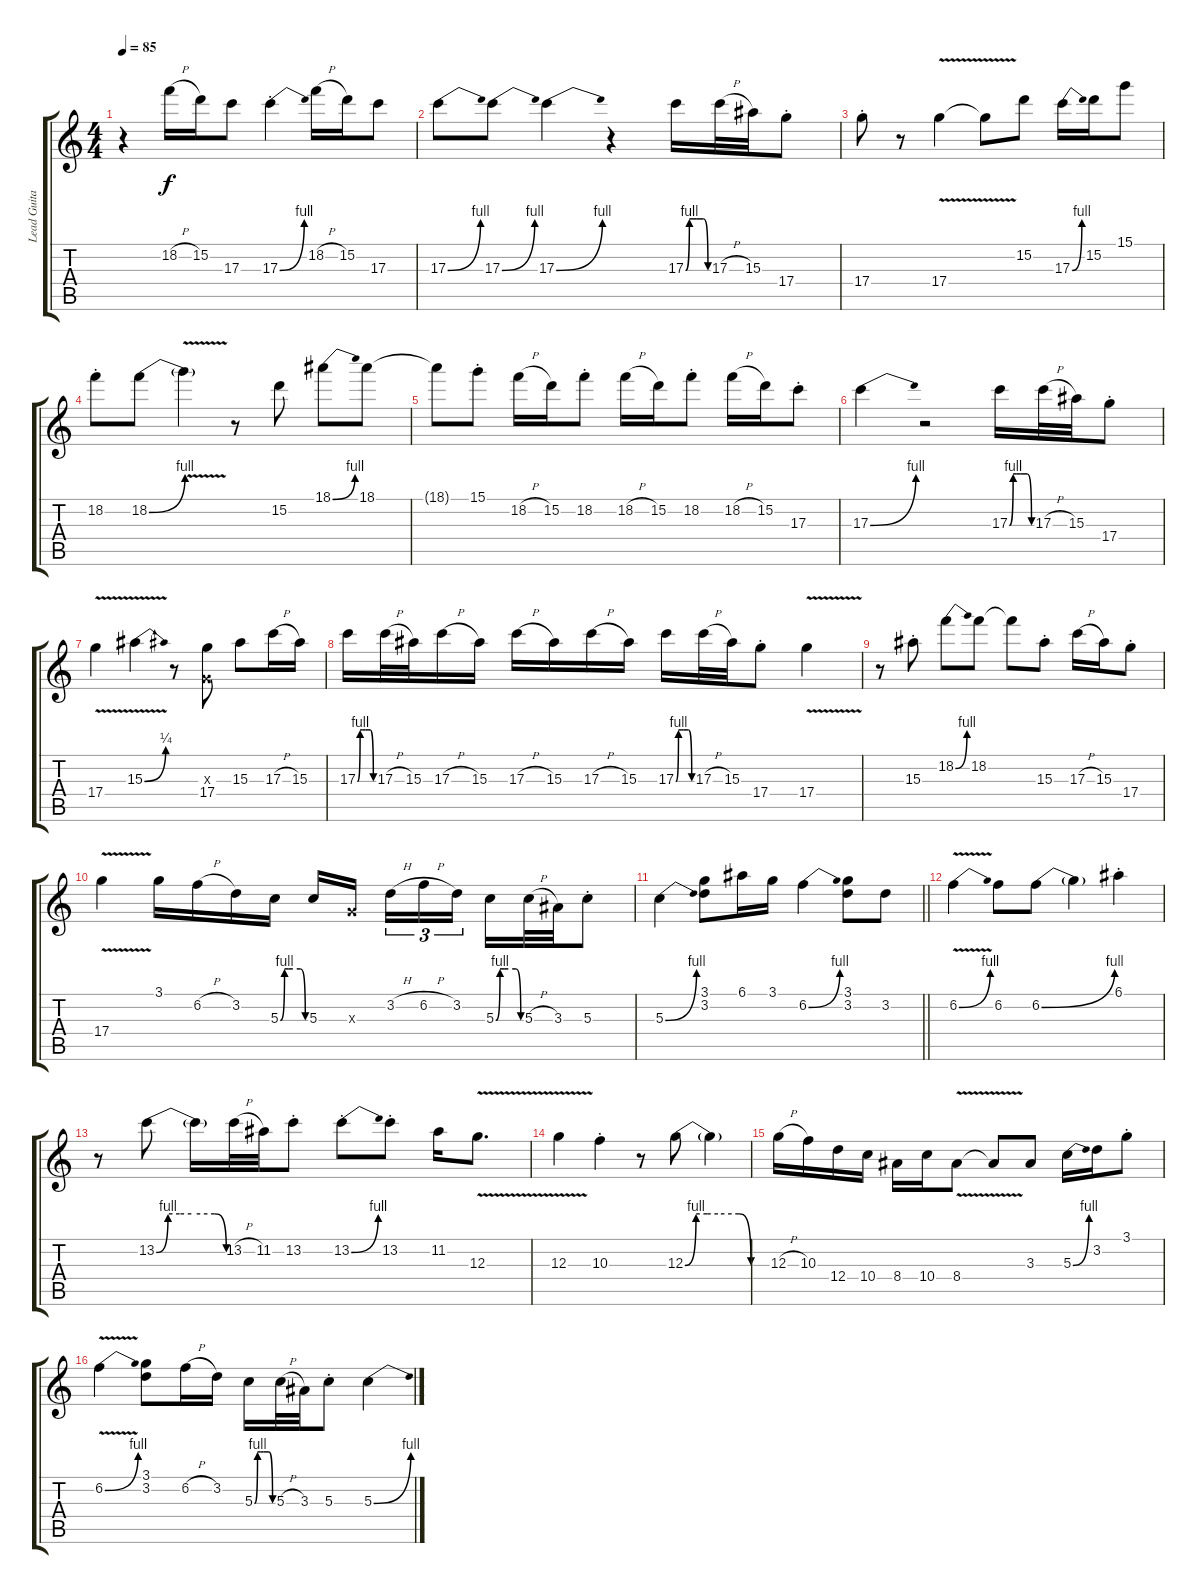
\track ("Lead Guitar" "Lead Guita") {instrument distortionguitar}
\staff {score tabs}
\tuning (E4 B3 G3 D3 A2 E2) {hide}
\ts (4 4)
\tempo 85
\clef g2
\ks c
r.4{dy f} 18.2{h}.16 15.2.16 17.3.8 17.3{be (bend 0 0 60 4) st}.4 18.2{h}.16 15.2.16 17.3.8 |
17.3{be (bend 0 0 60 4)}.8 17.3{be (bend 0 0 60 4)}.8 17.3{be (bend 0 0 60 4)}.4 r.4 17.3{be (custom 0 0 10 4 20 4 30 4 48 4 60 0)}.16 17.3{h}.32 15.3.32 17.4{st}.8 |
17.4{st}.8 r.8 17.4{v}.4 17.4{t}.8 15.2.8 17.3{be (bend 0 0 60 4)}.16 15.2.16 15.1.8 |
18.2{st}.8 18.2{be (bend 0 0 60 4)}.8 18.2{v t}.4 r.8 15.2.8 18.1{be (bend 0 0 60 4)}.8 18.1.8 |
18.1{t}.8 15.1{st}.8 18.2{h}.16 15.2.16 18.2{st}.8 18.2{h}.16 15.2.16 18.2{st}.8 18.2{h}.16 15.2.16 17.3{st}.8 |
17.3{be (bend 0 0 60 4)}.4 r.2 17.3{be (custom 0 0 10 4 20 4 30 4 48 4 60 0)}.16 17.3{h}.32 15.3.32 17.4{st}.8 |
17.4{v}.4 15.3{be (bend 0 0 60 1) v}.4 r.8 (0.3{x} 17.4).8 15.3.8 17.3{h}.16 15.3.16 |
17.3{be (custom 0 0 10 4 20 4 30 4 48 4 60 0)}.16 17.3{h}.32 15.3.32 17.3{h}.16 15.3.16 17.3{h}.16 15.3.16 17.3{h}.16 15.3.16 17.3{be (custom 0 0 10 4 20 4 30 4 48 4 60 0)}.16 17.3{h}.32 15.3.32 17.4{st}.8 17.4{v}.4 |
r.8 15.3{st}.8 18.2{be (bend 0 0 60 4)}.8 18.2.8 18.2{t}.8 15.3{st}.8 17.3{h}.16 15.3.16 17.4{st}.8 |
17.4{v}.4 3.1.16 6.2{h}.16 3.2.16 5.3{be (custom 0 0 10 4 20 4 30 4 48 4 60 0)}.16 5.3.16 0.3{x}.16{beam splitsecondary} 3.2{h}.16{tu (3 2)} 6.2{h}.16{tu (3 2)} 3.2.16{tu (3 2)} 5.3{be (custom 0 0 10 4 20 4 30 4 48 4 60 0)}.16 5.3{h}.32 3.3.32 5.3{st}.8 |
\barLineRight lightlight
5.3{be (bend 0 0 60 4)}.4 (3.1 3.2).8 6.1.16 3.1.16 6.2{be (bend 0 0 60 4)}.4 (3.1 3.2).8 3.2.8 |
6.2{be (bend 0 0 60 4) v}.4 6.2.8 6.2{be (bend 0 0 60 4)}.8 6.2{t}.4 6.1{st}.4 |
r.8 13.2{be (custom 0 0 10 4 20 4 30 4 50 4 60 0)}.8 13.2{t}.16 13.2{h}.32 11.2.32 13.2{st}.8 13.2{be (bend 0 0 60 4) st}.8 13.2{st}.8 11.2.16 12.3{v}.8{d} |
12.3{v}.4 10.3{st}.4 r.8 12.3{be (custom 0 0 10 4 20 4 30 4 49 4 60 0)}.8 12.3{t}.4 |
12.3{h}.16 10.3.16 12.4.16 10.4.16 8.4.16 10.4.16 8.4{v}.8 8.4{t}.8 3.3.8 5.3{be (bend 0 0 60 4)}.16 3.2.16 3.1{st}.8 |
6.2{be (bend 0 0 60 4) v}.4 (3.1 3.2).8 6.2{h}.16 3.2.16 5.3{be (custom 0 0 10 4 20 4 30 4 48 4 60 0)}.16 5.3{h}.32 3.3.32 5.3{st}.8 5.3{be (bend 0 0 60 4)}.4
